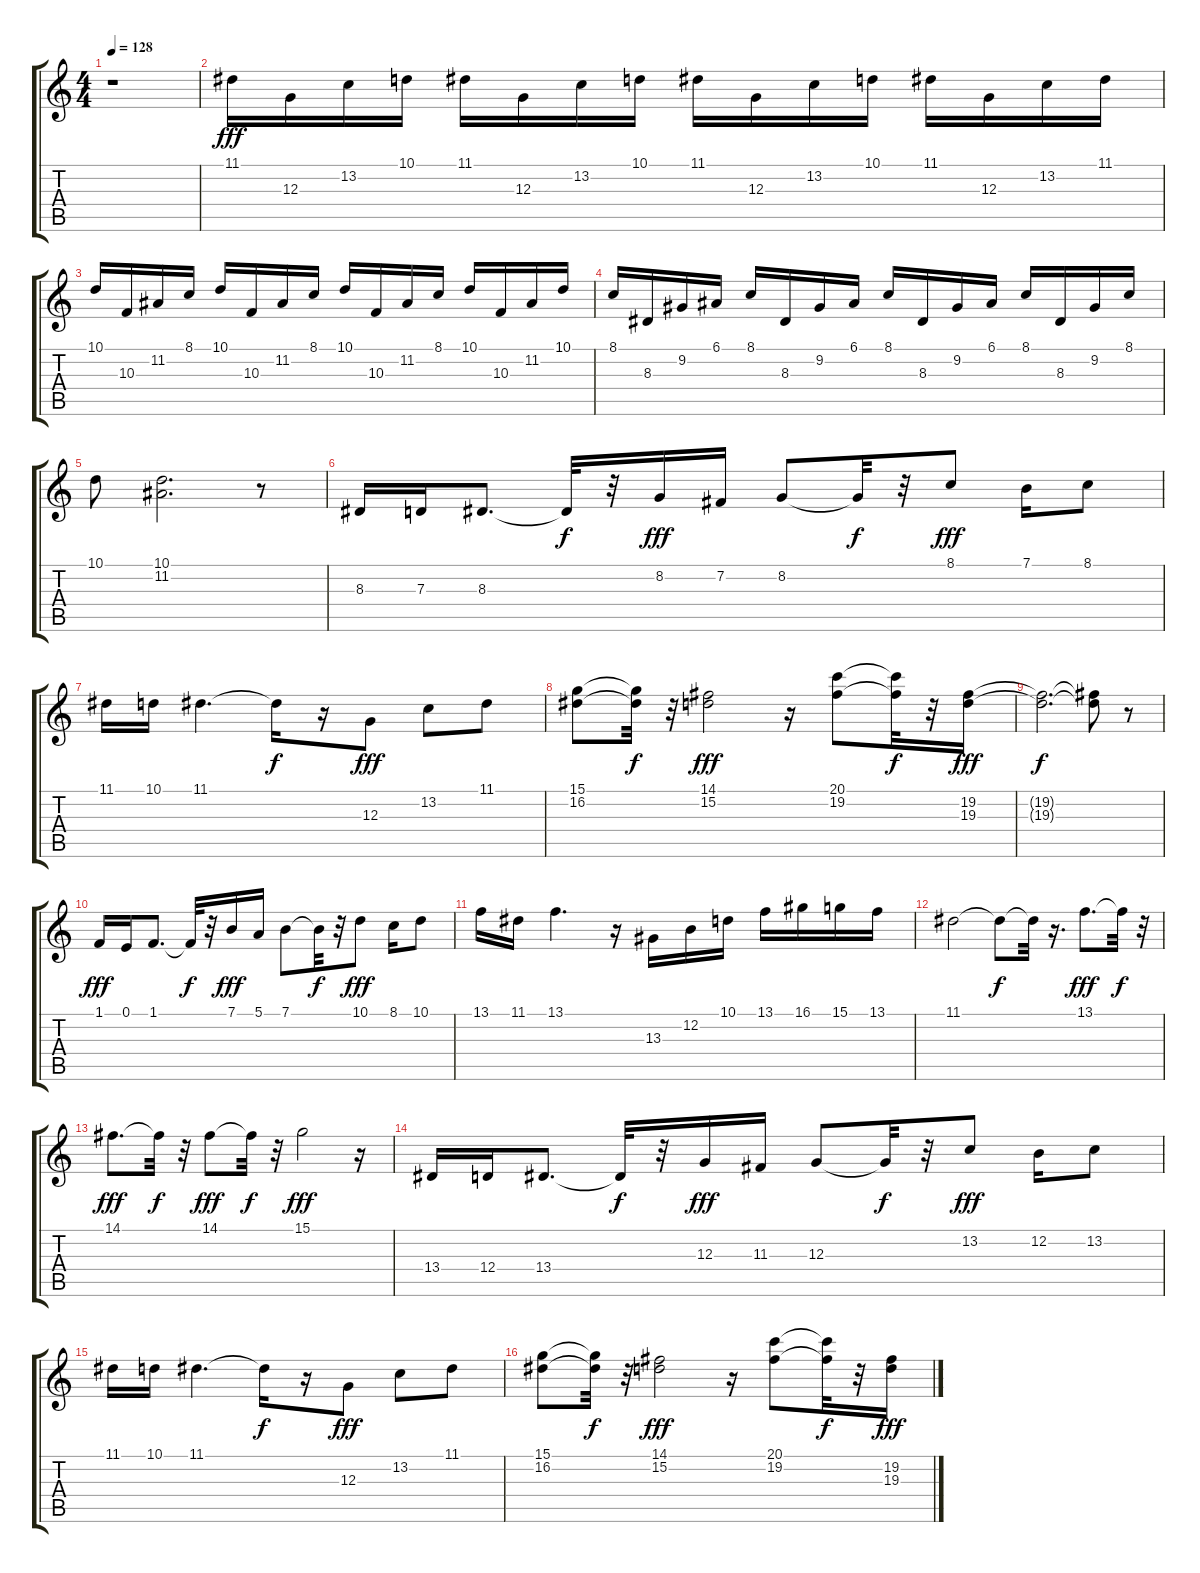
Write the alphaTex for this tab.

\track "" {instrument lead8bassandlead}
\staff {score tabs}
\tuning (E4 B3 G3 D3 A2 E2) {hide}
\ts (4 4)
\tempo 128
\clef g2
\ks c
r.1{dy fff instrument lead8bassandlead} |
11.1.16{volume 9} 12.3.16 13.2.16 10.1.16 11.1.16 12.3.16 13.2.16 10.1.16 11.1.16 12.3.16 13.2.16 10.1.16 11.1.16 12.3.16 13.2.16 11.1.16 |
10.1.16 10.3.16 11.2.16 8.1.16 10.1.16 10.3.16 11.2.16 8.1.16 10.1.16 10.3.16 11.2.16 8.1.16 10.1.16 10.3.16 11.2.16 10.1.16 |
8.1.16 8.3.16 9.2.16 6.1.16 8.1.16 8.3.16 9.2.16 6.1.16 8.1.16 8.3.16 9.2.16 6.1.16 8.1.16 8.3.16 9.2.16 8.1.16 |
10.1.8 (10.1 11.2).2{d} r.8 |
8.3.16{volume 10} 7.3.16 8.3.8{d} 8.3{t}.32{dy f} r.32 8.2.16{dy fff} 7.2.16 8.2.8 8.2{t}.32{dy f} r.32 8.1.8{dy fff} 7.1.16 8.1.8 |
11.1.16 10.1.16 11.1.4{d} 11.1{t}.16{dy f} r.16 12.3.8{dy fff} 13.2.8 11.1.8 |
(15.1 16.2).8 (15.1{t} 16.2{t}).32{dy f} r.32 (14.1 15.2).2{dy fff} r.16 (20.1 19.2).8 (20.1{t} 19.2{t}).32{dy f} r.32 (19.2 19.3).16{dy fff} |
(19.2{t} 19.3{t}).2{d dy f} (19.2{t} 19.3{t}).8 r.8 |
1.1.16{dy fff} 0.1.16 1.1.8{d} 1.1{t}.32{dy f} r.32 7.1.16{dy fff} 5.1.16 7.1.8 7.1{t}.32{dy f} r.32 10.1.8{dy fff} 8.1.16 10.1.8 |
13.1.16 11.1.16 13.1.4{d} r.16 13.3.16 12.2.16 10.1.16 13.1.16 16.1.16 15.1.16 13.1.16 |
11.1.2 11.1{t}.8{dy f} 11.1{t}.32 r.16{d} 13.1.8{d dy fff} 13.1{t}.32{dy f} r.32 |
14.1.8{d dy fff} 14.1{t}.32{dy f} r.32 14.1.8{dy fff} 14.1{t}.32{dy f} r.32 15.1.2{dy fff} r.16 |
13.4.16 12.4.16 13.4.8{d} 13.4{t}.32{dy f} r.32 12.3.16{dy fff} 11.3.16 12.3.8 12.3{t}.32{dy f} r.32 13.2.8{dy fff} 12.2.16 13.2.8 |
11.1.16 10.1.16 11.1.4{d} 11.1{t}.16{dy f} r.16 12.3.8{dy fff} 13.2.8 11.1.8 |
(15.1 16.2).8 (15.1{t} 16.2{t}).32{dy f} r.32 (14.1 15.2).2{dy fff} r.16 (20.1 19.2).8 (20.1{t} 19.2{t}).32{dy f} r.32 (19.2 19.3).16{dy fff}
